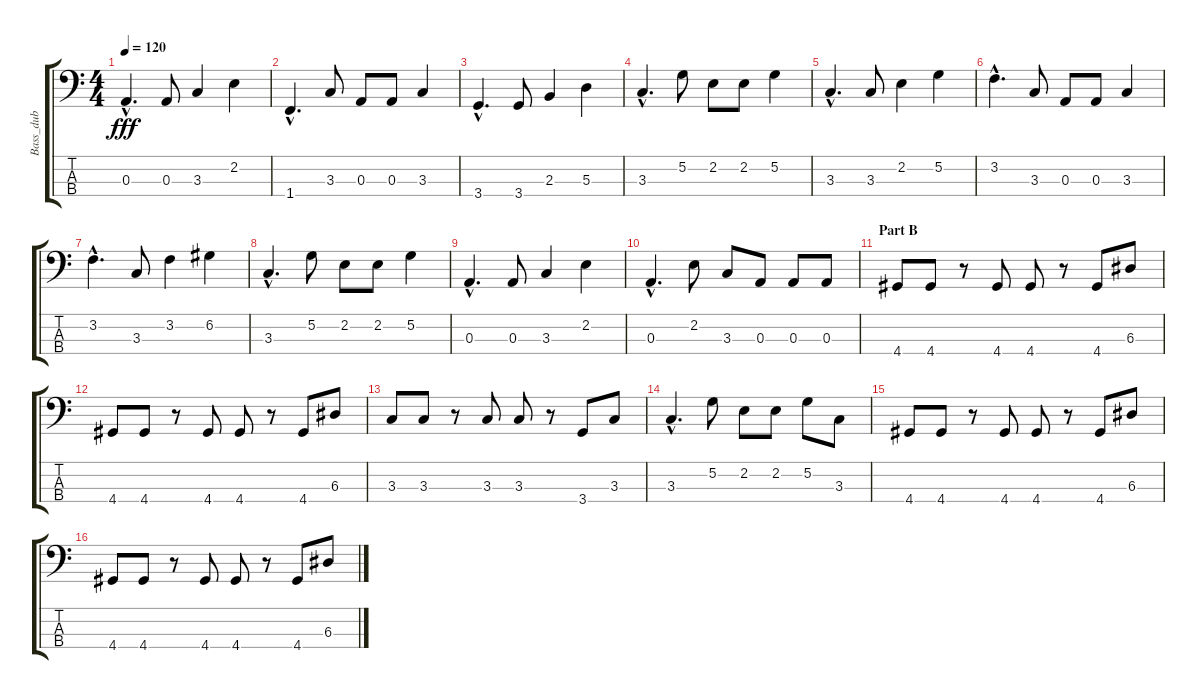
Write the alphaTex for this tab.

\track ("Bass_dub" "Bass_dub") {instrument electricguitarmuted}
\staff {score tabs}
\tuning (G2 D2 A1 E1) {hide}
\ts (4 4)
\tempo 120
\clef f4
\ks c
0.3{hac}.4{d dy fff} 0.3.8 3.3.4 2.2.4 |
1.4{hac}.4{d} 3.3.8 0.3.8 0.3.8 3.3.4 |
3.4{hac}.4{d} 3.4.8 2.3.4 5.3.4 |
3.3{hac}.4{d} 5.2.8 2.2.8 2.2.8 5.2.4 |
3.3{hac}.4{d} 3.3.8 2.2.4 5.2.4 |
3.2{hac}.4{d} 3.3.8 0.3.8 0.3.8 3.3.4 |
3.2{hac}.4{d} 3.3.8 3.2.4 6.2.4 |
3.3{hac}.4{d} 5.2.8 2.2.8 2.2.8 5.2.4 |
0.3{hac}.4{d} 0.3.8 3.3.4 2.2.4 |
0.3{hac}.4{d} 2.2.8 3.3.8 0.3.8 0.3.8 0.3.8 |
\section ("" "Part B")
4.4.8 4.4.8 r.8 4.4.8 4.4.8 r.8 4.4.8 6.3.8 |
4.4.8 4.4.8 r.8 4.4.8 4.4.8 r.8 4.4.8 6.3.8 |
3.3.8 3.3.8 r.8 3.3.8 3.3.8 r.8 3.4.8 3.3.8 |
3.3{hac}.4{d} 5.2.8 2.2.8 2.2.8 5.2.8 3.3.8 |
4.4.8 4.4.8 r.8 4.4.8 4.4.8 r.8 4.4.8 6.3.8 |
4.4.8 4.4.8 r.8 4.4.8 4.4.8 r.8 4.4.8 6.3.8
